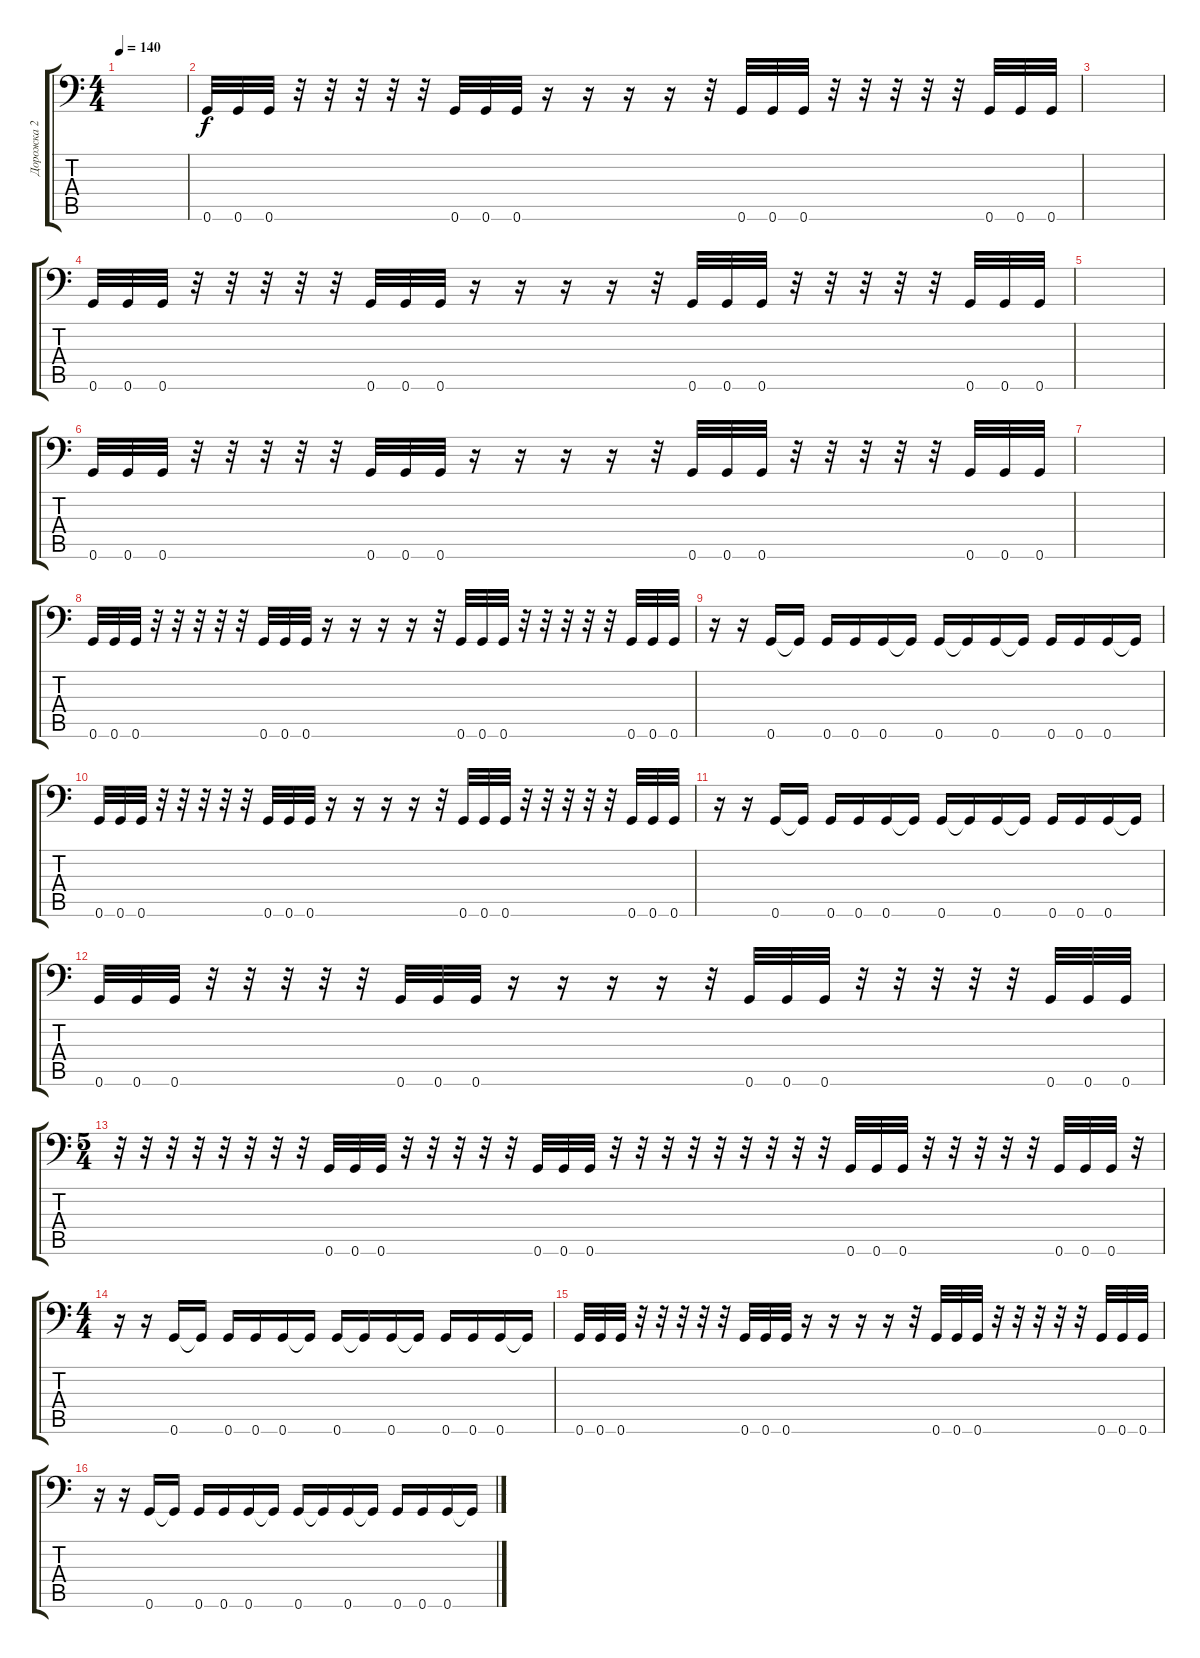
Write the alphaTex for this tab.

\track ("Дорожка 2" "Дорожка 2") {instrument distortionguitar}
\staff {score tabs}
\tuning (C4 G3 Eb3 Bb2 F2 G1) {hide}
\ts (4 4)
\tempo 140
\clef f4
\ks c
|
0.6.32 0.6.32 0.6.32 r.32 r.32 r.32 r.32 r.32 0.6.32 0.6.32 0.6.32 r.16 r.16 r.16 r.16 r.32 0.6.32 0.6.32 0.6.32 r.32 r.32 r.32 r.32 r.32 0.6.32 0.6.32 0.6.32 |
|
0.6.32 0.6.32 0.6.32 r.32 r.32 r.32 r.32 r.32 0.6.32 0.6.32 0.6.32 r.16 r.16 r.16 r.16 r.32 0.6.32 0.6.32 0.6.32 r.32 r.32 r.32 r.32 r.32 0.6.32 0.6.32 0.6.32 |
|
0.6.32 0.6.32 0.6.32 r.32 r.32 r.32 r.32 r.32 0.6.32 0.6.32 0.6.32 r.16 r.16 r.16 r.16 r.32 0.6.32 0.6.32 0.6.32 r.32 r.32 r.32 r.32 r.32 0.6.32 0.6.32 0.6.32 |
|
0.6.32 0.6.32 0.6.32 r.32 r.32 r.32 r.32 r.32 0.6.32 0.6.32 0.6.32 r.16 r.16 r.16 r.16 r.32 0.6.32 0.6.32 0.6.32 r.32 r.32 r.32 r.32 r.32 0.6.32 0.6.32 0.6.32 |
r.16 r.16 0.6.16 0.6{t}.16 0.6.16 0.6.16 0.6.16 0.6{t}.16 0.6.16 0.6{t}.16 0.6.16 0.6{t}.16 0.6.16 0.6.16 0.6.16 0.6{t}.16 |
0.6.32 0.6.32 0.6.32 r.32 r.32 r.32 r.32 r.32 0.6.32 0.6.32 0.6.32 r.16 r.16 r.16 r.16 r.32 0.6.32 0.6.32 0.6.32 r.32 r.32 r.32 r.32 r.32 0.6.32 0.6.32 0.6.32 |
r.16 r.16 0.6.16 0.6{t}.16 0.6.16 0.6.16 0.6.16 0.6{t}.16 0.6.16 0.6{t}.16 0.6.16 0.6{t}.16 0.6.16 0.6.16 0.6.16 0.6{t}.16 |
0.6.32 0.6.32 0.6.32 r.32 r.32 r.32 r.32 r.32 0.6.32 0.6.32 0.6.32 r.16 r.16 r.16 r.16 r.32 0.6.32 0.6.32 0.6.32 r.32 r.32 r.32 r.32 r.32 0.6.32 0.6.32 0.6.32 |
\ts (5 4)
r.32 r.32 r.32 r.32 r.32 r.32 r.32 r.32 0.6.32 0.6.32 0.6.32 r.32 r.32 r.32 r.32 r.32 0.6.32 0.6.32 0.6.32 r.32 r.32 r.32 r.32 r.32 r.32 r.32 r.32 r.32 0.6.32 0.6.32 0.6.32 r.32 r.32 r.32 r.32 r.32 0.6.32 0.6.32 0.6.32 r.32 |
\ts (4 4)
r.16 r.16 0.6.16 0.6{t}.16 0.6.16 0.6.16 0.6.16 0.6{t}.16 0.6.16 0.6{t}.16 0.6.16 0.6{t}.16 0.6.16 0.6.16 0.6.16 0.6{t}.16 |
0.6.32 0.6.32 0.6.32 r.32 r.32 r.32 r.32 r.32 0.6.32 0.6.32 0.6.32 r.16 r.16 r.16 r.16 r.32 0.6.32 0.6.32 0.6.32 r.32 r.32 r.32 r.32 r.32 0.6.32 0.6.32 0.6.32 |
r.16 r.16 0.6.16 0.6{t}.16 0.6.16 0.6.16 0.6.16 0.6{t}.16 0.6.16 0.6{t}.16 0.6.16 0.6{t}.16 0.6.16 0.6.16 0.6.16 0.6{t}.16
